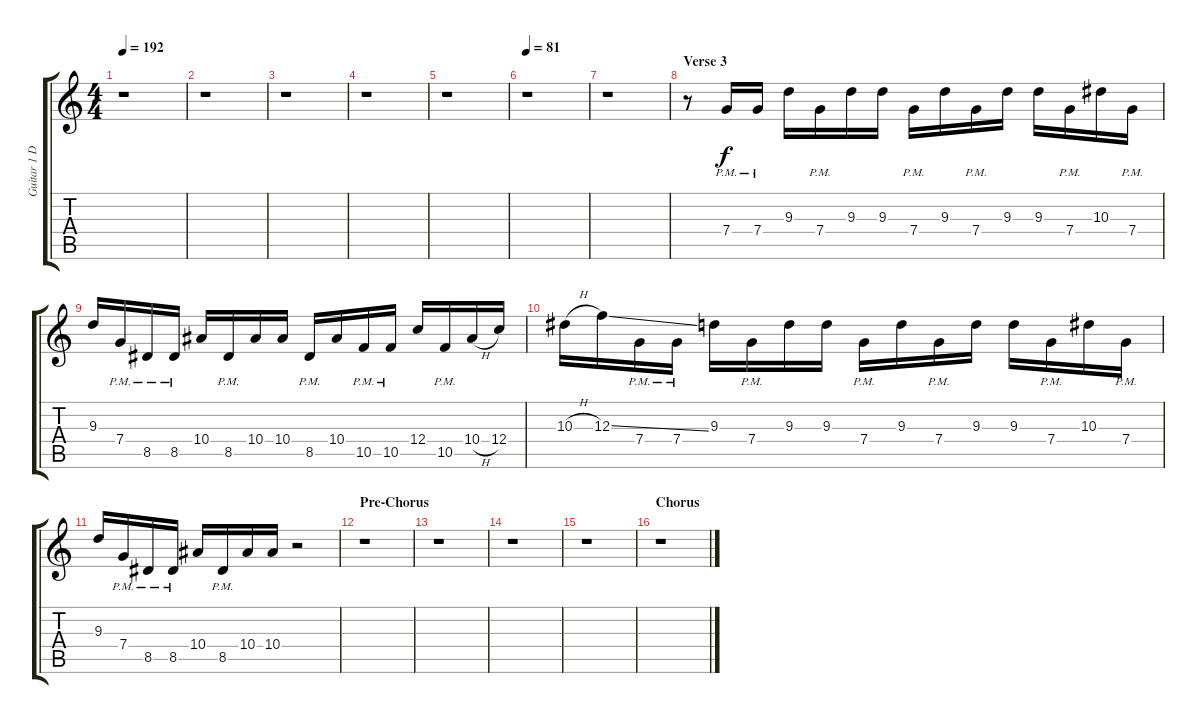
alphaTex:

\track ("Guitar 1 Delay" "Guitar 1 D") {instrument electricguitarclean}
\staff {score tabs}
\tuning (D4 A3 F3 C3 G2 C2) {hide}
\ts (4 4)
\tempo 192
\clef g2
\ks c
r.1{dy f} |
r.1 |
r.1 |
r.1 |
r.1 |
\tempo 81
r.1 |
r.1 |
\section ("" "Verse 3")
r.8 7.4{pm}.16 7.4{pm}.16 9.3.16 7.4{pm}.16 9.3.16 9.3.16 7.4{pm}.16 9.3.16 7.4{pm}.16 9.3.16 9.3.16 7.4{pm}.16 10.3.16 7.4{pm}.16 |
9.3.16 7.4{pm}.16 8.5{pm}.16 8.5{pm}.16 10.4.16 8.5{pm}.16 10.4.16 10.4.16 8.5{pm}.16 10.4.16 10.5{pm}.16 10.5{pm}.16 12.4.16 10.5{pm}.16 10.4{h}.16 12.4.16 |
10.3{h}.16 12.3{ss}.16 7.4{pm}.16 7.4{pm}.16 9.3.16 7.4{pm}.16 9.3.16 9.3.16 7.4{pm}.16 9.3.16 7.4{pm}.16 9.3.16 9.3.16 7.4{pm}.16 10.3.16 7.4{pm}.16 |
9.3.16 7.4{pm}.16 8.5{pm}.16 8.5{pm}.16 10.4.16 8.5{pm}.16 10.4.16 10.4.16 r.2 |
\section ("" "Pre-Chorus")
r.1 |
r.1 |
r.1 |
r.1 |
\section ("" "Chorus")
r.1
